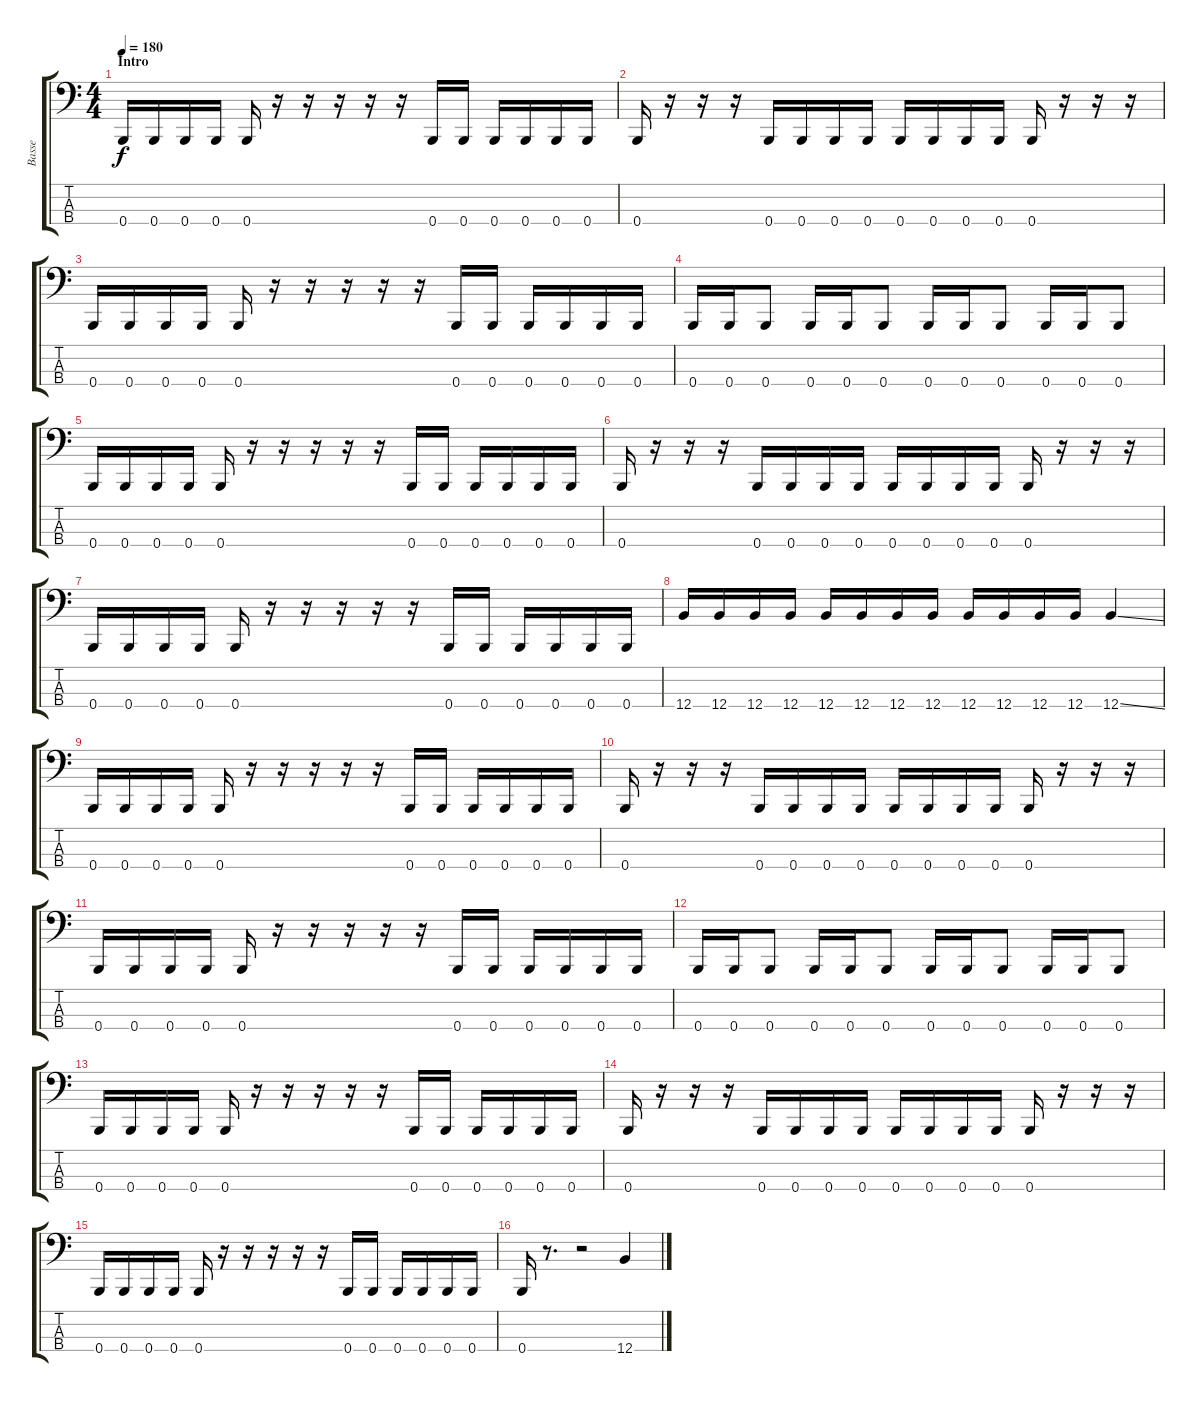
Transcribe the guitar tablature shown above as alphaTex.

\track ("Basse" "Basse") {instrument electricbassfinger}
\staff {score tabs}
\tuning (E2 B1 Gb1 B0) {hide}
\ts (4 4)
\section ("" "Intro")
\tempo 180
\clef f4
\ks c
0.4.16{dy f instrument electricbassfinger} 0.4.16 0.4.16 0.4.16 0.4.16 r.16 r.16 r.16 r.16 r.16 0.4.16 0.4.16 0.4.16 0.4.16 0.4.16 0.4.16 |
0.4.16 r.16 r.16 r.16 0.4.16 0.4.16 0.4.16 0.4.16 0.4.16 0.4.16 0.4.16 0.4.16 0.4.16 r.16 r.16 r.16 |
0.4.16 0.4.16 0.4.16 0.4.16 0.4.16 r.16 r.16 r.16 r.16 r.16 0.4.16 0.4.16 0.4.16 0.4.16 0.4.16 0.4.16 |
0.4.16 0.4.16 0.4.8 0.4.16 0.4.16 0.4.8 0.4.16 0.4.16 0.4.8 0.4.16 0.4.16 0.4.8 |
0.4.16 0.4.16 0.4.16 0.4.16 0.4.16 r.16 r.16 r.16 r.16 r.16 0.4.16 0.4.16 0.4.16 0.4.16 0.4.16 0.4.16 |
0.4.16 r.16 r.16 r.16 0.4.16 0.4.16 0.4.16 0.4.16 0.4.16 0.4.16 0.4.16 0.4.16 0.4.16 r.16 r.16 r.16 |
0.4.16 0.4.16 0.4.16 0.4.16 0.4.16 r.16 r.16 r.16 r.16 r.16 0.4.16 0.4.16 0.4.16 0.4.16 0.4.16 0.4.16 |
12.4.16 12.4.16 12.4.16 12.4.16 12.4.16 12.4.16 12.4.16 12.4.16 12.4.16 12.4.16 12.4.16 12.4.16 12.4{ss}.4 |
0.4.16 0.4.16 0.4.16 0.4.16 0.4.16 r.16 r.16 r.16 r.16 r.16 0.4.16 0.4.16 0.4.16 0.4.16 0.4.16 0.4.16 |
0.4.16 r.16 r.16 r.16 0.4.16 0.4.16 0.4.16 0.4.16 0.4.16 0.4.16 0.4.16 0.4.16 0.4.16 r.16 r.16 r.16 |
0.4.16 0.4.16 0.4.16 0.4.16 0.4.16 r.16 r.16 r.16 r.16 r.16 0.4.16 0.4.16 0.4.16 0.4.16 0.4.16 0.4.16 |
0.4.16 0.4.16 0.4.8 0.4.16 0.4.16 0.4.8 0.4.16 0.4.16 0.4.8 0.4.16 0.4.16 0.4.8 |
0.4.16 0.4.16 0.4.16 0.4.16 0.4.16 r.16 r.16 r.16 r.16 r.16 0.4.16 0.4.16 0.4.16 0.4.16 0.4.16 0.4.16 |
0.4.16 r.16 r.16 r.16 0.4.16 0.4.16 0.4.16 0.4.16 0.4.16 0.4.16 0.4.16 0.4.16 0.4.16 r.16 r.16 r.16 |
0.4.16 0.4.16 0.4.16 0.4.16 0.4.16 r.16 r.16 r.16 r.16 r.16 0.4.16 0.4.16 0.4.16 0.4.16 0.4.16 0.4.16 |
0.4.16 r.8{d} r.2 12.4{ss}.4
